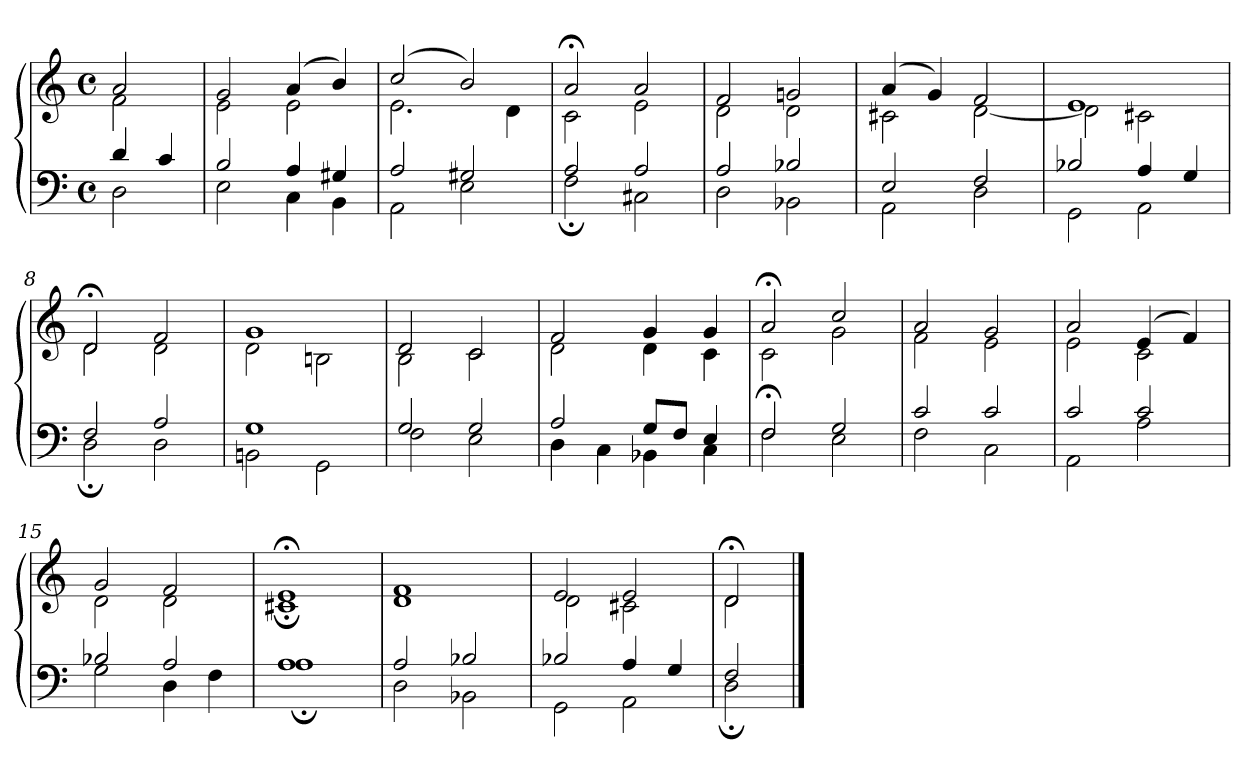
**kern	**kern
*part1	*part1
*staff2	*staff1
*clefF4	*clefG2
*M4/4	*M4/4
*met(c)	*met(c)
=1	=1
*^	*^
4d	2D	2a	2f
4c	.	.	.
=2	=2	=2	=2
2B	2E	2g	2e
4A	4C	(4a	2e
4G#X	4BB	4b)	.
=3	=3	=3	=3
2A	2AA	(2cc	2.e
2G#X	2E	2b)	.
.	.	.	4d
=4	=4	=4	=4
2A	2F;	2a;<	2c
2A	2C#X	2a	2e
=5	=5	=5	=5
2A	2D	2f	2d
2B-X	2BB-X	2gn	2d
=6	=6	=6	=6
2E	2AA	(4a	2c#X
.	.	4g)	.
2F	2D	2f	[2d
!!LO:LB:g=z	!!
=7	=7	=7	=7
2B-X	2GG	1e	2d]
4A	2AA	.	2c#X
4G	.	.	.
=8	=8	=8	=8
2F	2D;	2d;<	2d
2A	2D	2f	2d
=9	=9	=9	=9
1G	2BBn	1g	2d
.	2GG	.	2Bn
=10	=10	=10	=10
2G	2F	2d	2B
2G	2E	2c	2c
=11	=11	=11	=11
2A	4D	2f	2d
.	4C	.	.
8GL	4BB-X	4g	4d
8FJ	.	.	.
4E	4C	4g	4c
=12	=12	=12	=12
2F;<	2F	2a;<	2c
2G	2E	2cc	2g
!!LO:LB:g=z	!!
=13	=13	=13	=13
2c	2F	2a	2f
2c	2C	2g	2e
=14	=14	=14	=14
2c	2AA	2a	2e
2c	2A	(4e	2c
.	.	4f)	.
=15	=15	=15	=15
2B-X	2G	2g	2d
2A	4D	2f	2d
.	4F	.	.
=16	=16	=16	=16
1A	1A;	1e;<	1c#X;
=17	=17	=17	=17
2A	2D	1f	1d
2B-X	2BB-X	.	.
=18	=18	=18	=18
2B-X	2GG	2e	2d
4A	2AA	2e	2c#X
4G	.	.	.
=19	=19	=19	=19
2F	2D;	2d;<	2d
*v	*v	*	*
*	*v	*v
==	==
*-	*-
